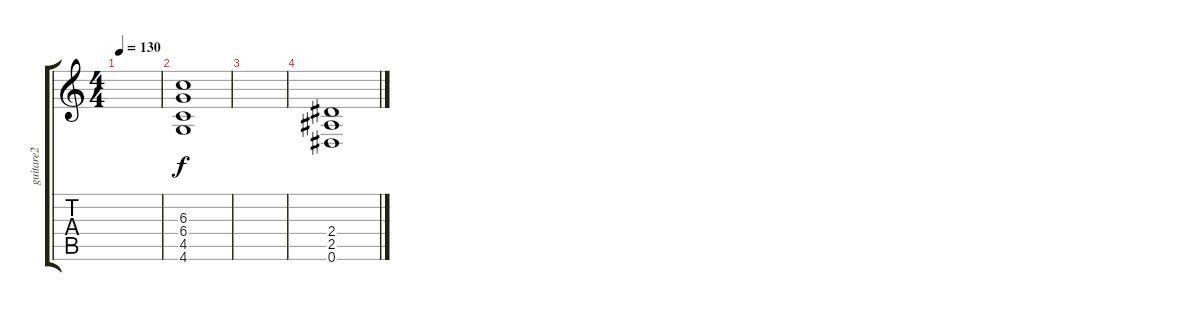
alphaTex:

\track ("guitare2" "guitare2") {instrument overdrivenguitar}
\staff {score tabs}
\tuning (Eb4 Bb3 Gb3 Db3 Ab2 Eb2) {hide}
\ts (4 4)
\tempo 130
\clef g2
\ks c
|
(6.3 6.4 4.5 4.6).1 |
|
(2.4 2.5 0.6).1
